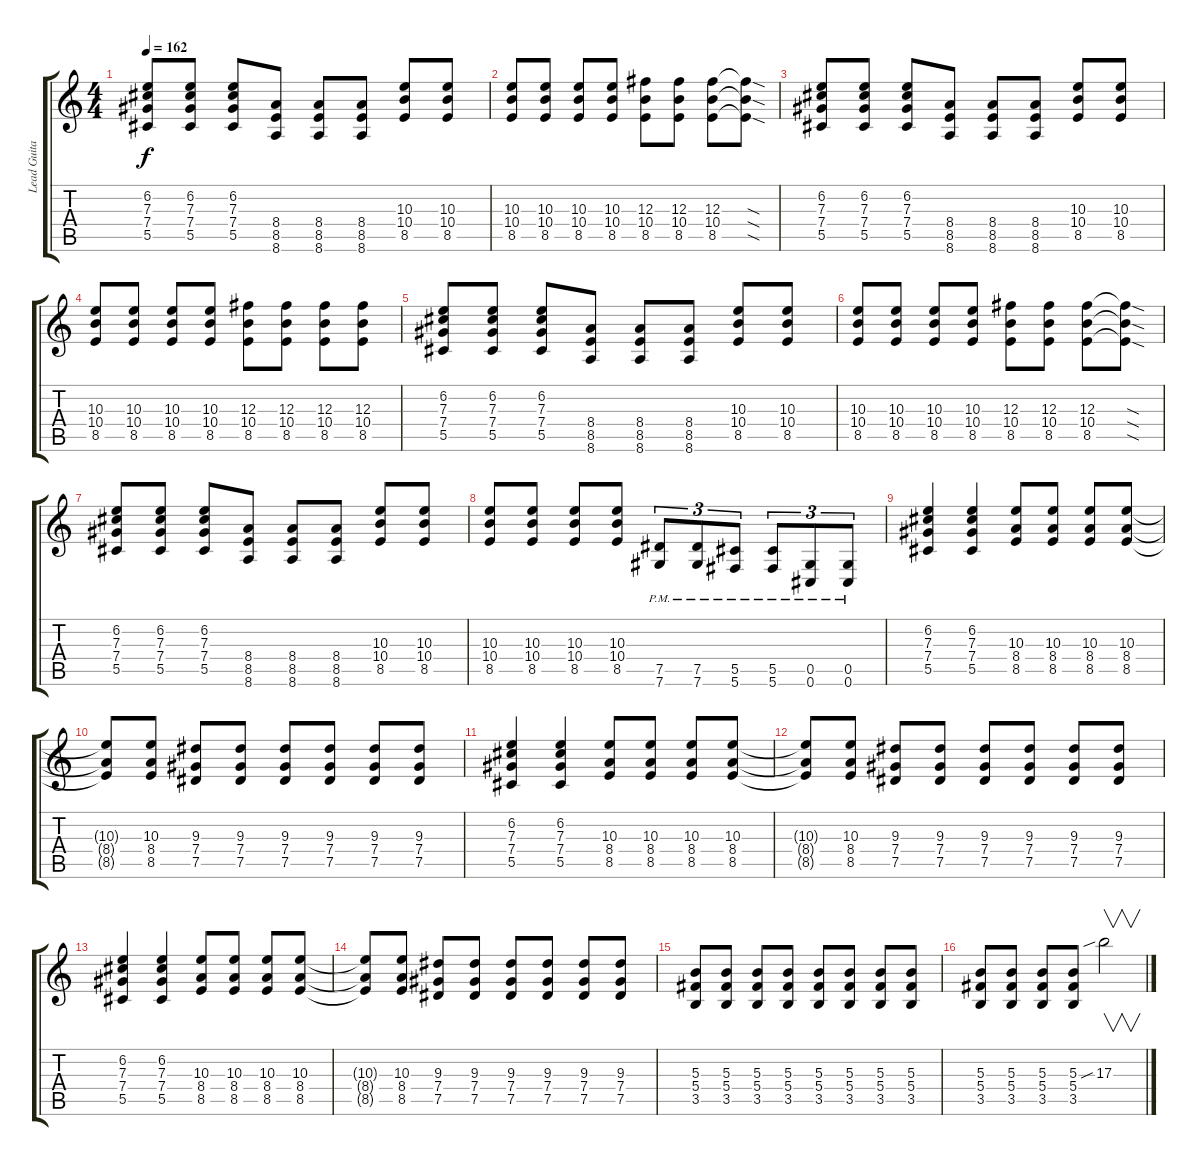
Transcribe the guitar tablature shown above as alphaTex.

\track ("Lead Guitar" "Lead Guita") {instrument distortionguitar}
\staff {score tabs}
\tuning (Eb4 Bb3 Gb3 Db3 Ab2 Db2) {hide}
\ts (4 4)
\tempo 162
\clef g2
\ks c
(6.2 7.3 7.4 5.5).8{dy f instrument distortionguitar} (6.2 7.3 7.4 5.5).8 (6.2 7.3 7.4 5.5).8 (8.4 8.5 8.6).8 (8.4 8.5 8.6).8 (8.4 8.5 8.6).8 (10.3 10.4 8.5).8 (10.3 10.4 8.5).8 |
(10.3 10.4 8.5).8 (10.3 10.4 8.5).8 (10.3 10.4 8.5).8 (10.3 10.4 8.5).8 (12.3 10.4 8.5).8 (12.3 10.4 8.5).8 (12.3 10.4 8.5).8 (12.3{sod t} 10.4{sod t} 8.5{sod t}).8 |
(6.2 7.3 7.4 5.5).8 (6.2 7.3 7.4 5.5).8 (6.2 7.3 7.4 5.5).8 (8.4 8.5 8.6).8 (8.4 8.5 8.6).8 (8.4 8.5 8.6).8 (10.3 10.4 8.5).8 (10.3 10.4 8.5).8 |
(10.3 10.4 8.5).8 (10.3 10.4 8.5).8 (10.3 10.4 8.5).8 (10.3 10.4 8.5).8 (12.3 10.4 8.5).8 (12.3 10.4 8.5).8 (12.3 10.4 8.5).8 (12.3 10.4 8.5).8 |
(6.2 7.3 7.4 5.5).8 (6.2 7.3 7.4 5.5).8 (6.2 7.3 7.4 5.5).8 (8.4 8.5 8.6).8 (8.4 8.5 8.6).8 (8.4 8.5 8.6).8 (10.3 10.4 8.5).8 (10.3 10.4 8.5).8 |
(10.3 10.4 8.5).8 (10.3 10.4 8.5).8 (10.3 10.4 8.5).8 (10.3 10.4 8.5).8 (12.3 10.4 8.5).8 (12.3 10.4 8.5).8 (12.3 10.4 8.5).8 (12.3{sod t} 10.4{sod t} 8.5{sod t}).8 |
(6.2 7.3 7.4 5.5).8 (6.2 7.3 7.4 5.5).8 (6.2 7.3 7.4 5.5).8 (8.4 8.5 8.6).8 (8.4 8.5 8.6).8 (8.4 8.5 8.6).8 (10.3 10.4 8.5).8 (10.3 10.4 8.5).8 |
(10.3 10.4 8.5).8 (10.3 10.4 8.5).8 (10.3 10.4 8.5).8 (10.3 10.4 8.5).8 (7.5{pm} 7.6{pm}).8{tu (3 2)} (7.5{pm} 7.6{pm}).8{tu (3 2)} (5.5{pm} 5.6{pm}).8{tu (3 2)} (5.5{pm} 5.6{pm}).8{tu (3 2)} (0.5{pm} 0.6{pm}).8{tu (3 2)} (0.5{pm} 0.6{pm}).8{tu (3 2)} |
(6.2 7.3 7.4 5.5).4 (6.2 7.3 7.4 5.5).4 (10.3 8.4 8.5).8 (10.3 8.4 8.5).8 (10.3 8.4 8.5).8 (10.3 8.4 8.5).8 |
(10.3{t} 8.4{t} 8.5{t}).8 (10.3 8.4 8.5).8 (9.3 7.4 7.5).8 (9.3 7.4 7.5).8 (9.3 7.4 7.5).8 (9.3 7.4 7.5).8 (9.3 7.4 7.5).8 (9.3 7.4 7.5).8 |
(6.2 7.3 7.4 5.5).4 (6.2 7.3 7.4 5.5).4 (10.3 8.4 8.5).8 (10.3 8.4 8.5).8 (10.3 8.4 8.5).8 (10.3 8.4 8.5).8 |
(10.3{t} 8.4{t} 8.5{t}).8 (10.3 8.4 8.5).8 (9.3 7.4 7.5).8 (9.3 7.4 7.5).8 (9.3 7.4 7.5).8 (9.3 7.4 7.5).8 (9.3 7.4 7.5).8 (9.3 7.4 7.5).8 |
(6.2 7.3 7.4 5.5).4 (6.2 7.3 7.4 5.5).4 (10.3 8.4 8.5).8 (10.3 8.4 8.5).8 (10.3 8.4 8.5).8 (10.3 8.4 8.5).8 |
(10.3{t} 8.4{t} 8.5{t}).8 (10.3 8.4 8.5).8 (9.3 7.4 7.5).8 (9.3 7.4 7.5).8 (9.3 7.4 7.5).8 (9.3 7.4 7.5).8 (9.3 7.4 7.5).8 (9.3 7.4 7.5).8 |
(5.3 5.4 3.5).8 (5.3 5.4 3.5).8 (5.3 5.4 3.5).8 (5.3 5.4 3.5).8 (5.3 5.4 3.5).8 (5.3 5.4 3.5).8 (5.3 5.4 3.5).8 (5.3 5.4 3.5).8 |
(5.3 5.4 3.5).8 (5.3 5.4 3.5).8 (5.3 5.4 3.5).8 (5.3 5.4 3.5).8 17.3{sib}.2{v}
